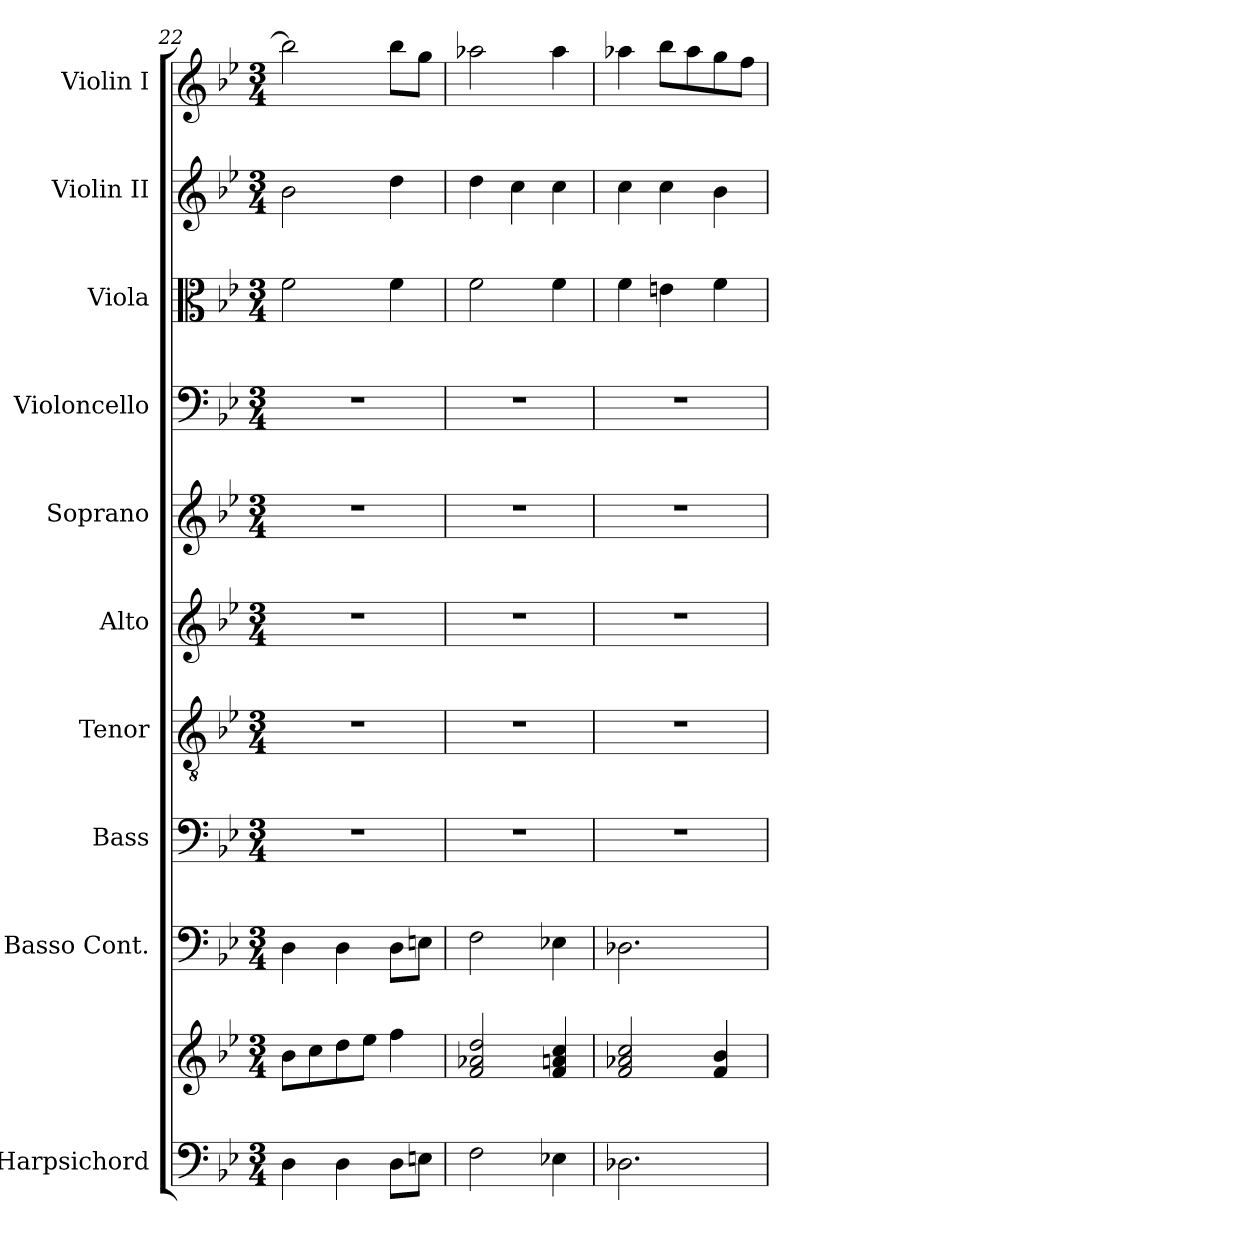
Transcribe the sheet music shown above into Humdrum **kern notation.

**kern	**kern	**kern	**kern	**kern	**kern	**kern	**kern	**kern	**kern	**kern
*part10	*part10	*part9	*part8	*part7	*part6	*part5	*part4	*part3	*part2	*part1
*staff11	*staff10	*staff9	*staff8	*staff7	*staff6	*staff5	*staff4	*staff3	*staff2	*staff1
*I"Harpsichord	*	*I"Basso Cont.	*I"Bass	*I"Tenor	*I"Alto	*I"Soprano	*I"Violoncello	*I"Viola	*I"Violin II	*I"Violin I
*I'Hpsd.	*	*	*I'B.	*I'T.	*I'A.	*I'S.	*I'Vc.	*	*	*
*clefF4	*clefG2	*clefF4	*clefF4	*clefGv2	*clefG2	*clefG2	*clefF4	*clefC3	*clefG2	*clefG2
*	*	*	*	*ITrd7c12	*	*	*	*	*	*
*k[b-e-]	*k[b-e-]	*k[b-e-]	*k[b-e-]	*k[b-e-]	*k[b-e-]	*k[b-e-]	*k[b-e-]	*k[b-e-]	*k[b-e-]	*k[b-e-]
*B-:	*B-:	*B-:	*B-:	*B-:	*B-:	*B-:	*B-:	*B-:	*B-:	*B-:
*M3/4	*M3/4	*M3/4	*M3/4	*M3/4	*M3/4	*M3/4	*M3/4	*M3/4	*M3/4	*M3/4
=22	=22	=22	=22	=22	=22	=22	=22	=22	=22	=22
!	!	!	!LO:N:vis=1	!LO:N:vis=1	!LO:N:vis=1	!LO:N:vis=1	!LO:N:vis=1	!	!	!
4Di\	8b-i\L	4Di\	2.r	2.r	2.r	2.r	2.r	2fi\	2b-i\	2bb-i\]
.	8cci\	.	.	.	.	.	.	.	.	.
4Di\	8ddi\	4Di\	.	.	.	.	.	.	.	.
.	8ee-i\J	.	.	.	.	.	.	.	.	.
8Di\L	4ffi\	8Di\L	.	.	.	.	.	4fi\	4ddi\	8bb-i\L
8Eni\J	.	8Eni\J	.	.	.	.	.	.	.	8ggi\J
=23	=23	=23	=23	=23	=23	=23	=23	=23	=23	=23
!	!	!	!LO:N:vis=1	!LO:N:vis=1	!LO:N:vis=1	!LO:N:vis=1	!LO:N:vis=1	!	!	!
2Fi\	2fi/ 2a-Xi 2ddi	2Fi\	2.r	2.r	2.r	2.r	2.r	2fi\	4ddi\	2aa-Xi\
.	.	.	.	.	.	.	.	.	4cci\	.
4E-Xi\	4fi/ 4ani 4cci	4E-Xi\	.	.	.	.	.	4fi\	4cci\	4aa-i\
=24	=24	=24	=24	=24	=24	=24	=24	=24	=24	=24
!	!	!	!LO:N:vis=1	!LO:N:vis=1	!LO:N:vis=1	!LO:N:vis=1	!LO:N:vis=1	!	!	!
2.D-Xi\	2fi/ 2a-Xi 2cci	2.D-Xi\	2.r	2.r	2.r	2.r	2.r	4fi\	4cci\	4aa-Xi\
.	.	.	.	.	.	.	.	4eni\	4cci\	8bb-i\L
.	.	.	.	.	.	.	.	.	.	8aa-i\
.	4fi/ 4b-i	.	.	.	.	.	.	4fi\	4b-i\	8ggi\
.	.	.	.	.	.	.	.	.	.	8ffi\J
=	=	=	=	=	=	=	=	=	=	=
*-	*-	*-	*-	*-	*-	*-	*-	*-	*-	*-
